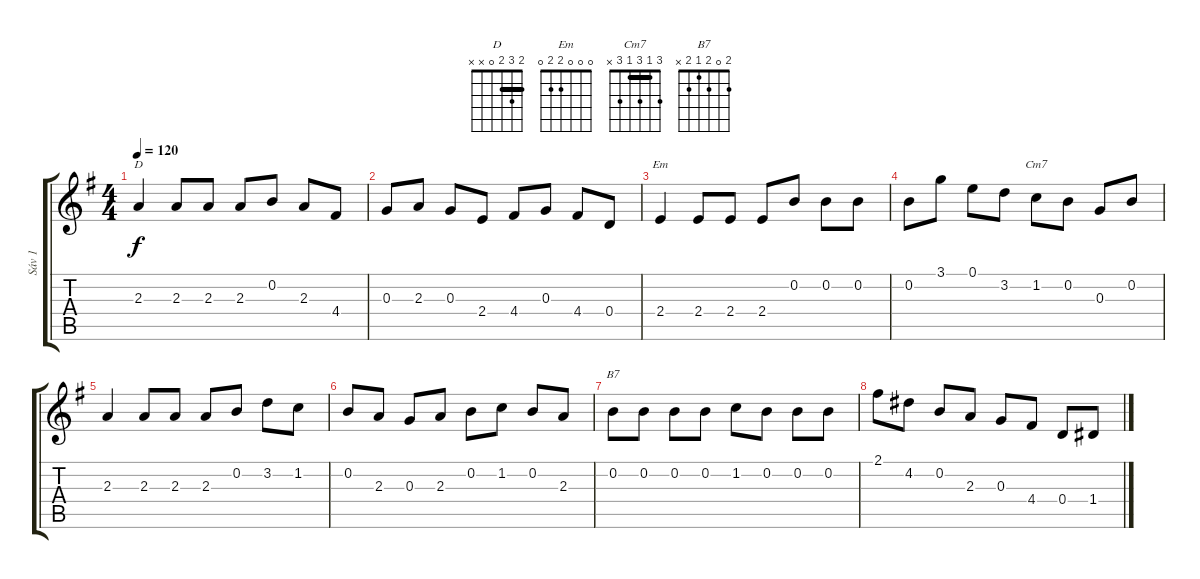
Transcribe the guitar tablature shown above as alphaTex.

\track ("Sáv 1" "Sáv 1") {instrument acousticguitarnylon}
\staff {score tabs}
\tuning (E4 B3 G3 D3 A2 E2) {hide}
\chord ("D" 2 3 2 0 x x) {barre 2}
\chord ("Em" 0 0 0 2 2 0)
\chord ("Cm7" 3 1 3 1 3 x) {barre 1}
\chord ("B7" 2 0 2 1 2 x)
\ts (4 4)
\tempo 120
\clef g2
\ks eminor
2.3.4{ch "D" dy f} 2.3.8 2.3.8 2.3.8 0.2.8 2.3.8 4.4.8 |
0.3.8 2.3.8 0.3.8 2.4.8 4.4.8 0.3.8 4.4.8 0.4.8 |
2.4.4{ch "Em"} 2.4.8 2.4.8 2.4.8 0.2.8 0.2.8 0.2.8 |
0.2.8 3.1.8 0.1.8 3.2.8 1.2.8{ch "Cm7"} 0.2.8 0.3.8 0.2.8 |
2.3.4 2.3.8 2.3.8 2.3.8 0.2.8 3.2.8 1.2.8 |
0.2.8 2.3.8 0.3.8 2.3.8 0.2.8 1.2.8 0.2.8 2.3.8 |
0.2.8{ch "B7"} 0.2.8 0.2.8 0.2.8 1.2.8 0.2.8 0.2.8 0.2.8 |
2.1.8 4.2.8 0.2.8 2.3.8 0.3.8 4.4.8 0.4.8 1.4.8
